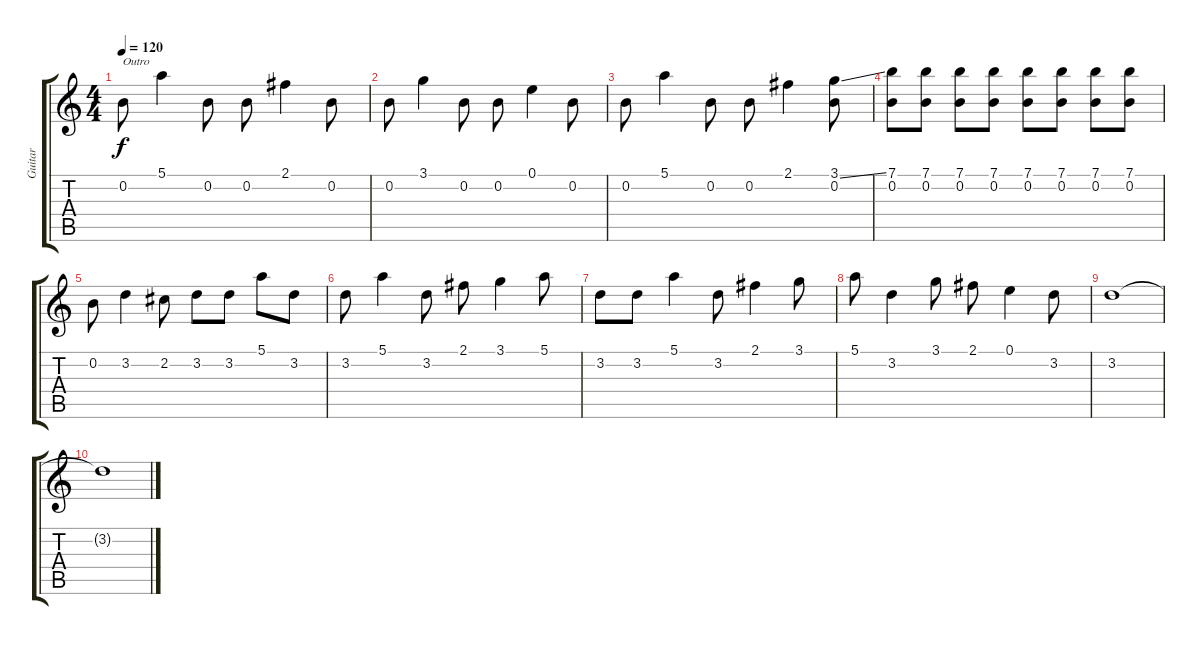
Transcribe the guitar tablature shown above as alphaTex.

\track ("Guitar" "Guitar") {instrument distortionguitar}
\staff {score tabs}
\tuning (E4 B3 G3 D3 A2 E2) {hide}
\ts (4 4)
\tempo 120
\clef g2
\ks c
0.2.8{txt "Outro" dy f} 5.1.4 0.2.8 0.2.8 2.1.4 0.2.8 |
0.2.8 3.1.4 0.2.8 0.2.8 0.1.4 0.2.8 |
0.2.8 5.1.4 0.2.8 0.2.8 2.1.4 (3.1{ss} 0.2).8 |
(7.1 0.2).8 (7.1 0.2).8 (7.1 0.2).8 (7.1 0.2).8 (7.1 0.2).8 (7.1 0.2).8 (7.1 0.2).8 (7.1 0.2).8 |
0.2.8 3.2.4 2.2.8 3.2.8 3.2.8 5.1.8 3.2.8 |
3.2.8 5.1.4 3.2.8 2.1.8 3.1.4 5.1.8 |
3.2.8 3.2.8 5.1.4 3.2.8 2.1.4 3.1.8 |
5.1.8 3.2.4 3.1.8 2.1.8 0.1.4 3.2.8 |
3.2.1{volume 0} |
3.2{t}.1
